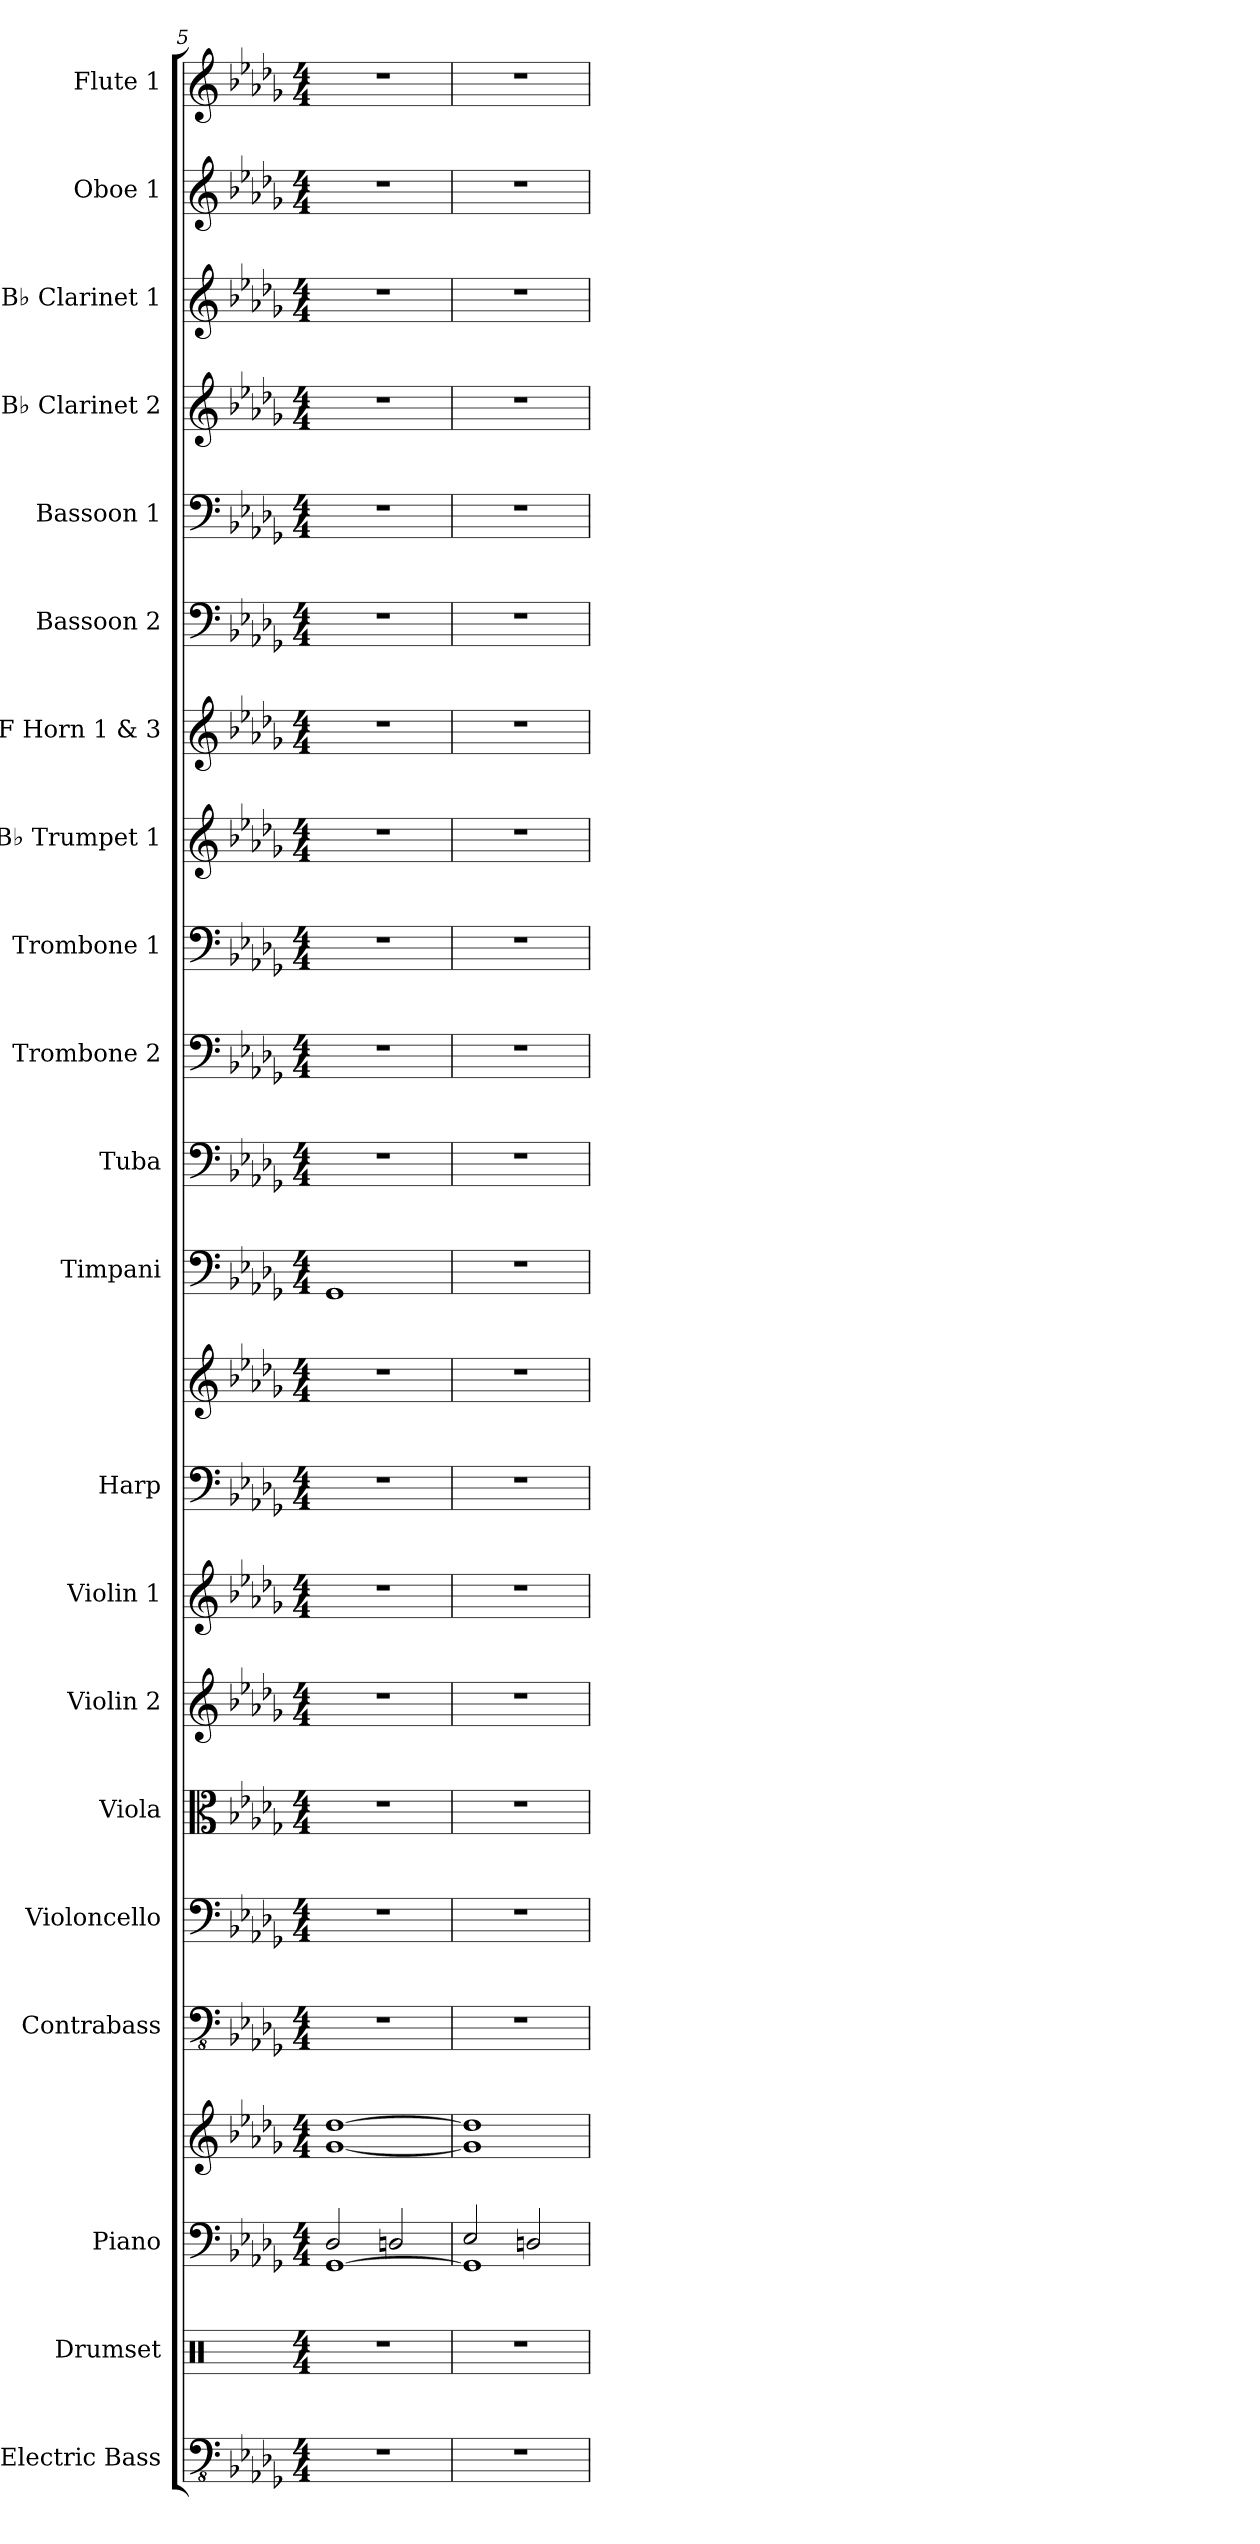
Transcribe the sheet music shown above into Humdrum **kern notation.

**kern	**kern	**kern	**kern	**kern	**kern	**kern	**kern	**kern	**kern	**kern	**kern	**kern	**kern	**kern	**kern	**kern	**kern	**kern	**kern	**kern	**kern	**kern
*part21	*part20	*part19	*part19	*part18	*part17	*part16	*part15	*part14	*part13	*part13	*part12	*part11	*part10	*part9	*part8	*part7	*part6	*part5	*part4	*part3	*part2	*part1
*staff23	*staff22	*staff21	*staff20	*staff19	*staff18	*staff17	*staff16	*staff15	*staff14	*staff13	*staff12	*staff11	*staff10	*staff9	*staff8	*staff7	*staff6	*staff5	*staff4	*staff3	*staff2	*staff1
*I"Electric Bass	*I"Drumset	*I"Piano	*	*I"Contrabass	*I"Violoncello	*I"Viola	*I"Violin 2	*I"Violin 1	*I"Harp	*	*I"Timpani	*I"Tuba	*I"Trombone 2	*I"Trombone 1	*I"B♭ Trumpet 1	*I"F Horn 1 &amp; 3	*I"Bassoon 2	*I"Bassoon 1	*I"B♭ Clarinet 2	*I"B♭ Clarinet 1	*I"Oboe 1	*I"Flute 1
*I'El. B.	*I'Drs.	*I'Pno.	*	*I'Cb.	*I'Vc.	*I'Vla.	*I'Vln. 2	*I'Vln. 1	*I'Hrp.	*	*I'Timp.	*I'Tba.	*I'Tbn. 2	*I'Tbn. 1	*I'B♭ Tpt. 1	*I'F Hn. 1 3	*I'Bsn. 2	*I'Bsn. 1	*I'B♭ Cl. 2	*I'B♭ Cl. 1	*I'Ob. 1	*I'Fl. 1
*clefFv4	*clefX	*clefF4	*clefG2	*clefFv4	*clefF4	*clefC3	*clefG2	*clefG2	*clefF4	*clefG2	*clefF4	*clefF4	*clefF4	*clefF4	*clefG2	*clefG2	*clefF4	*clefF4	*clefG2	*clefG2	*clefG2	*clefG2
*	*	*	*	*ITrd7c12	*	*	*	*	*	*	*	*	*	*	*ITrd1c2	*ITrd4c7	*	*	*ITrd1c2	*ITrd1c2	*	*
*k[b-e-a-d-g-]	*k[]	*k[b-e-a-d-g-]	*k[b-e-a-d-g-]	*k[b-e-a-d-g-]	*k[b-e-a-d-g-]	*k[b-e-a-d-g-]	*k[b-e-a-d-g-]	*k[b-e-a-d-g-]	*k[b-e-a-d-g-]	*k[b-e-a-d-g-]	*k[b-e-a-d-g-]	*k[b-e-a-d-g-]	*k[b-e-a-d-g-]	*k[b-e-a-d-g-]	*k[b-e-a-d-g-c-f-]	*k[b-e-a-d-g-c-]	*k[b-e-a-d-g-]	*k[b-e-a-d-g-]	*k[b-e-a-d-g-c-f-]	*k[b-e-a-d-g-c-f-]	*k[b-e-a-d-g-]	*k[b-e-a-d-g-]
*M4/4	*M4/4	*M4/4	*M4/4	*M4/4	*M4/4	*M4/4	*M4/4	*M4/4	*M4/4	*M4/4	*M4/4	*M4/4	*M4/4	*M4/4	*M4/4	*M4/4	*M4/4	*M4/4	*M4/4	*M4/4	*M4/4	*M4/4
=5	=5	=5	=5	=5	=5	=5	=5	=5	=5	=5	=5	=5	=5	=5	=5	=5	=5	=5	=5	=5	=5	=5
*	*	*^	*	*	*	*	*	*	*	*	*	*	*	*	*	*	*	*	*	*	*	*
1r	1r	[1GG-	2D-/	[1g- [1dd-	1r	1r	1r	1r	1r	1r	1r	1GG-	1r	1r	1r	1r	1r	1r	1r	1r	1r	1r	1r
.	.	.	2Dn/	.	.	.	.	.	.	.	.	.	.	.	.	.	.	.	.	.	.	.	.
=6	=6	=6	=6	=6	=6	=6	=6	=6	=6	=6	=6	=6	=6	=6	=6	=6	=6	=6	=6	=6	=6	=6	=6
1r	1r	1GG-]	2E-/	1g-] 1dd-]	1r	1r	1r	1r	1r	1r	1r	1r	1r	1r	1r	1r	1r	1r	1r	1r	1r	1r	1r
.	.	.	2Dn/	.	.	.	.	.	.	.	.	.	.	.	.	.	.	.	.	.	.	.	.
*	*	*v	*v	*	*	*	*	*	*	*	*	*	*	*	*	*	*	*	*	*	*	*	*
=	=	=	=	=	=	=	=	=	=	=	=	=	=	=	=	=	=	=	=	=	=	=
*-	*-	*-	*-	*-	*-	*-	*-	*-	*-	*-	*-	*-	*-	*-	*-	*-	*-	*-	*-	*-	*-	*-
